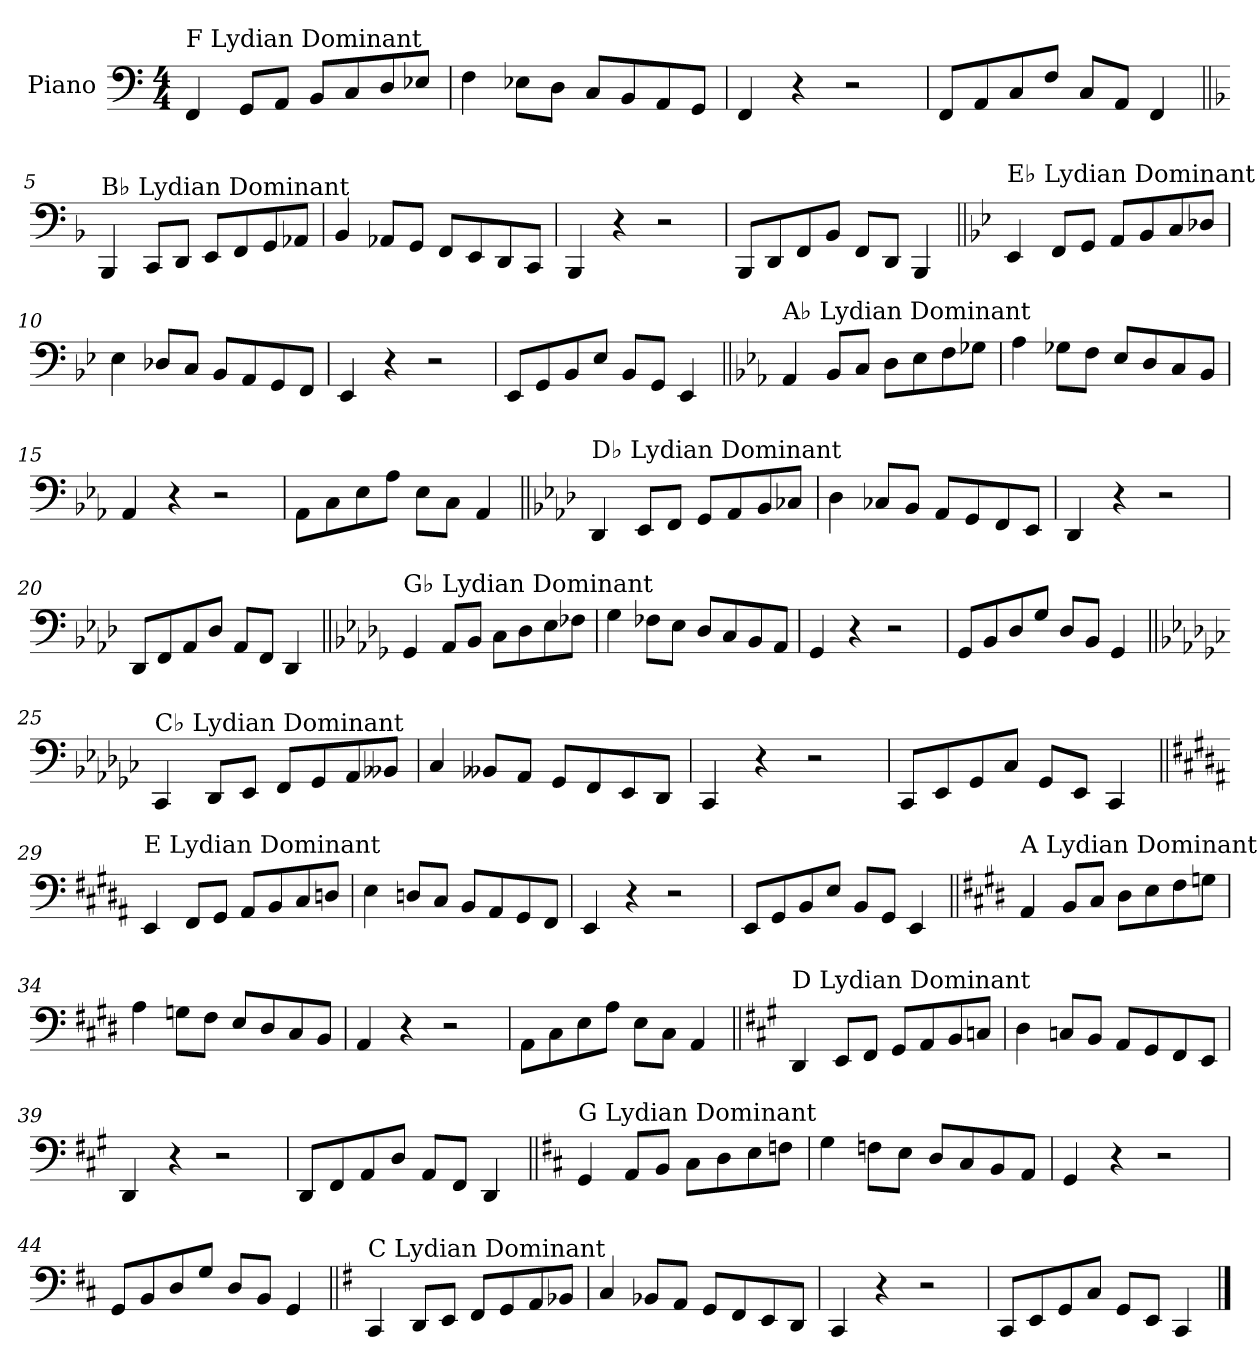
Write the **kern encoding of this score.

**kern
*part1
*staff1
*I"Piano
*I'Pno.
*clefF4
*k[]
*M4/4
=1
!LO:TX:a:t=F Lydian Dominant
4FF/
8GG/L
8AA/J
8BB/L
8C/
8D/
8E-X/J
=2
4F\
8E-X\L
8D\J
8C/L
8BB/
8AA/
8GG/J
=3
4FF/
4r
2r
=4
8FF/L
8AA/
8C/
8F/J
8C/L
8AA/J
4FF/
!!LO:LB:g=z
=5||
*k[b-]
!LO:TX:a:t=B♭ Lydian Dominant
4BBB-/
8CC/L
8DD/J
8EE/L
8FF/
8GG/
8AA-X/J
=6
4BB-/
8AA-X/L
8GG/J
8FF/L
8EE/
8DD/
8CC/J
=7
4BBB-/
4r
2r
=8
8BBB-/L
8DD/
8FF/
8BB-/J
8FF/L
8DD/J
4BBB-/
!!LO:LB:g=z
=9||
*k[b-e-]
!LO:TX:a:t=E♭ Lydian Dominant
4EE-/
8FF/L
8GG/J
8AA/L
8BB-/
8C/
8D-X/J
=10
4E-\
8D-X/L
8C/J
8BB-/L
8AA/
8GG/
8FF/J
=11
4EE-/
4r
2r
=12
8EE-/L
8GG/
8BB-/
8E-/J
8BB-/L
8GG/J
4EE-/
!!LO:LB:g=z
=13||
*k[b-e-a-]
!LO:TX:a:t=A♭ Lydian Dominant
4AA-/
8BB-/L
8C/J
8D\L
8E-\
8F\
8G-X\J
=14
4A-\
8G-X\L
8F\J
8E-/L
8D/
8C/
8BB-/J
=15
4AA-/
4r
2r
=16
8AA-\L
8C\
8E-\
8A-\J
8E-\L
8C\J
4AA-/
!!LO:LB:g=z
=17||
*k[b-e-a-d-]
!LO:TX:a:t=D♭ Lydian Dominant
4DD-/
8EE-/L
8FF/J
8GG/L
8AA-/
8BB-/
8C-X/J
=18
4D-\
8C-X/L
8BB-/J
8AA-/L
8GG/
8FF/
8EE-/J
=19
4DD-/
4r
2r
=20
8DD-/L
8FF/
8AA-/
8D-/J
8AA-/L
8FF/J
4DD-/
!!LO:LB:g=z
=21||
*k[b-e-a-d-g-]
!LO:TX:a:t=G♭ Lydian Dominant
4GG-/
8AA-/L
8BB-/J
8C\L
8D-\
8E-\
8F-X\J
=22
4G-\
8F-X\L
8E-\J
8D-/L
8C/
8BB-/
8AA-/J
=23
4GG-/
4r
2r
=24
8GG-/L
8BB-/
8D-/
8G-/J
8D-/L
8BB-/J
4GG-/
!!LO:LB:g=z
=25||
*k[b-e-a-d-g-c-]
!LO:TX:a:t=C♭ Lydian Dominant
4CC-/
8DD-/L
8EE-/J
8FF/L
8GG-/
8AA-/
8BB--X/J
=26
4C-/
8BB--X/L
8AA-/J
8GG-/L
8FF/
8EE-/
8DD-/J
=27
4CC-/
4r
2r
=28
8CC-/L
8EE-/
8GG-/
8C-/J
8GG-/L
8EE-/J
4CC-/
!!LO:LB:g=z
=29||
*k[f#c#g#d#a#]
!LO:TX:a:t=E Lydian Dominant
4EE/
8FF#/L
8GG#/J
8AA#/L
8BB/
8C#/
8Dn/J
=30
4E\
8Dn/L
8C#/J
8BB/L
8AA#/
8GG#/
8FF#/J
=31
4EE/
4r
2r
=32
8EE/L
8GG#/
8BB/
8E/J
8BB/L
8GG#/J
4EE/
!!LO:LB:g=z
=33||
*k[f#c#g#d#]
!LO:TX:a:t=A Lydian Dominant
4AA/
8BB/L
8C#/J
8D#\L
8E\
8F#\
8Gn\J
=34
4A\
8Gn\L
8F#\J
8E/L
8D#/
8C#/
8BB/J
=35
4AA/
4r
2r
=36
8AA\L
8C#\
8E\
8A\J
8E\L
8C#\J
4AA/
!!LO:LB:g=z
=37||
*k[f#c#g#]
!LO:TX:a:t=D Lydian Dominant
4DD/
8EE/L
8FF#/J
8GG#/L
8AA/
8BB/
8Cn/J
=38
4D\
8Cn/L
8BB/J
8AA/L
8GG#/
8FF#/
8EE/J
=39
4DD/
4r
2r
=40
8DD/L
8FF#/
8AA/
8D/J
8AA/L
8FF#/J
4DD/
!!LO:LB:g=z
=41||
*k[f#c#]
!LO:TX:a:t=G Lydian Dominant
4GG/
8AA/L
8BB/J
8C#\L
8D\
8E\
8Fn\J
=42
4G\
8Fn\L
8E\J
8D/L
8C#/
8BB/
8AA/J
=43
4GG/
4r
2r
=44
8GG/L
8BB/
8D/
8G/J
8D/L
8BB/J
4GG/
!!LO:LB:g=z
=45||
*k[f#]
!LO:TX:a:t=C Lydian Dominant
4CC/
8DD/L
8EE/J
8FF#/L
8GG/
8AA/
8BB-X/J
=46
4C/
8BB-X/L
8AA/J
8GG/L
8FF#/
8EE/
8DD/J
=47
4CC/
4r
2r
=48
8CC/L
8EE/
8GG/
8C/J
8GG/L
8EE/J
4CC/
==
*-
